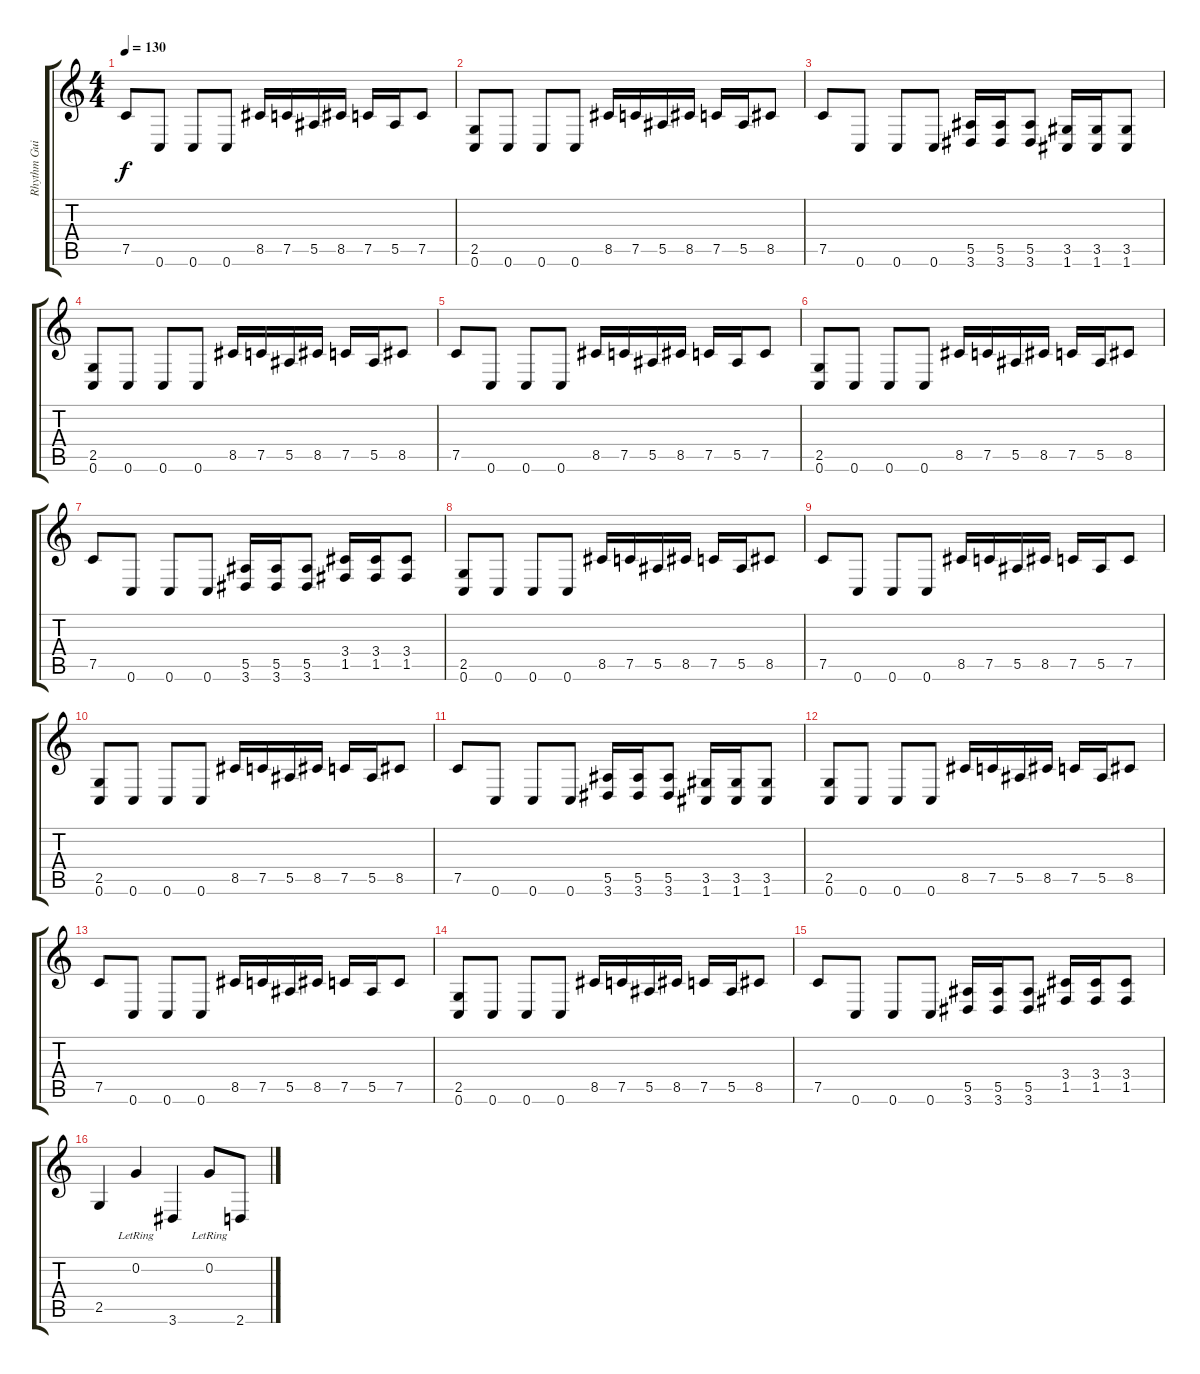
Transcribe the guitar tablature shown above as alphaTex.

\track ("Rhythm Guitar" "Rhythm Gui") {instrument distortionguitar}
\staff {score tabs}
\tuning (C4 G3 Eb3 Bb2 F2 C2) {hide}
\ts (4 4)
\tempo 130
\clef g2
\ks c
7.5.8{dy f} 0.6.8 0.6.8 0.6.8 8.5.16 7.5.16 5.5.16 8.5.16 7.5.16 5.5.16 7.5.8 |
(2.5 0.6).8 0.6.8 0.6.8 0.6.8 8.5.16 7.5.16 5.5.16 8.5.16 7.5.16 5.5.16 8.5.8 |
7.5.8 0.6.8 0.6.8 0.6.8 (5.5 3.6).16 (5.5 3.6).16 (5.5 3.6).8 (3.5 1.6).16 (3.5 1.6).16 (3.5 1.6).8 |
(2.5 0.6).8 0.6.8 0.6.8 0.6.8 8.5.16 7.5.16 5.5.16 8.5.16 7.5.16 5.5.16 8.5.8 |
7.5.8 0.6.8 0.6.8 0.6.8 8.5.16 7.5.16 5.5.16 8.5.16 7.5.16 5.5.16 7.5.8 |
(2.5 0.6).8 0.6.8 0.6.8 0.6.8 8.5.16 7.5.16 5.5.16 8.5.16 7.5.16 5.5.16 8.5.8 |
7.5.8 0.6.8 0.6.8 0.6.8 (5.5 3.6).16 (5.5 3.6).16 (5.5 3.6).8 (3.4 1.5).16 (3.4 1.5).16 (3.4 1.5).8 |
(2.5 0.6).8 0.6.8 0.6.8 0.6.8 8.5.16 7.5.16 5.5.16 8.5.16 7.5.16 5.5.16 8.5.8 |
7.5.8 0.6.8 0.6.8 0.6.8 8.5.16 7.5.16 5.5.16 8.5.16 7.5.16 5.5.16 7.5.8 |
(2.5 0.6).8 0.6.8 0.6.8 0.6.8 8.5.16 7.5.16 5.5.16 8.5.16 7.5.16 5.5.16 8.5.8 |
7.5.8 0.6.8 0.6.8 0.6.8 (5.5 3.6).16 (5.5 3.6).16 (5.5 3.6).8 (3.5 1.6).16 (3.5 1.6).16 (3.5 1.6).8 |
(2.5 0.6).8 0.6.8 0.6.8 0.6.8 8.5.16 7.5.16 5.5.16 8.5.16 7.5.16 5.5.16 8.5.8 |
7.5.8 0.6.8 0.6.8 0.6.8 8.5.16 7.5.16 5.5.16 8.5.16 7.5.16 5.5.16 7.5.8 |
(2.5 0.6).8 0.6.8 0.6.8 0.6.8 8.5.16 7.5.16 5.5.16 8.5.16 7.5.16 5.5.16 8.5.8 |
7.5.8 0.6.8 0.6.8 0.6.8 (5.5 3.6).16 (5.5 3.6).16 (5.5 3.6).8 (3.4 1.5).16 (3.4 1.5).16 (3.4 1.5).8 |
2.5.4{instrument acousticguitarnylon} 0.2{lr}.4 3.6.4 0.2{lr}.8 2.6.8
